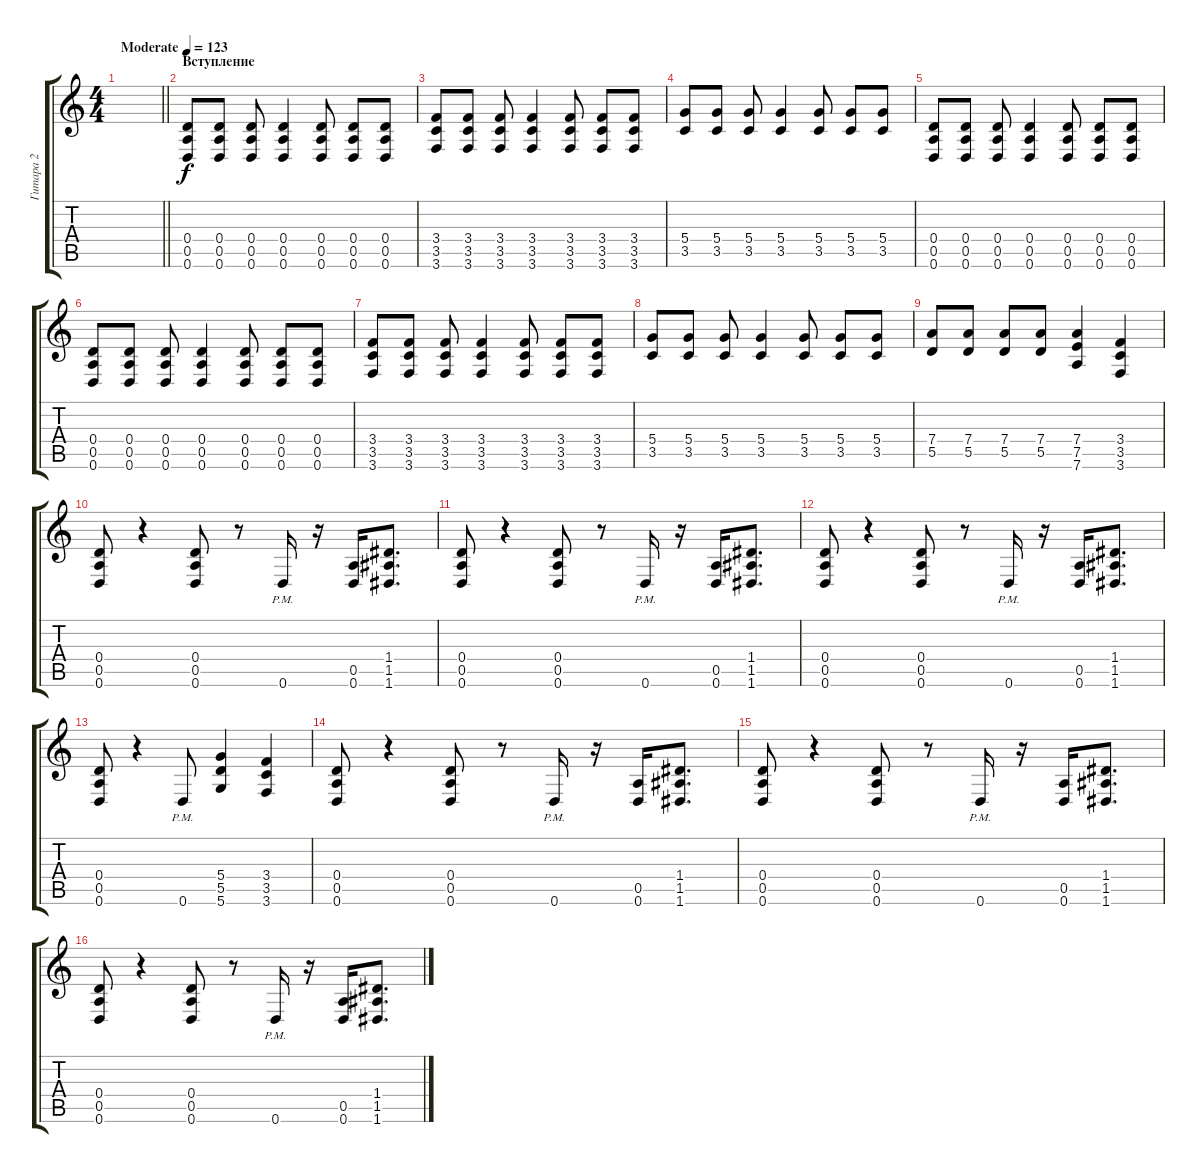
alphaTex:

\track ("Гитара 2" "Гитара 2") {instrument distortionguitar}
\staff {score tabs}
\tuning (E4 B3 G3 D3 A2 D2) {hide}
\ts (4 4)
\tempo (123 "Moderate")
\clef g2
\barLineRight lightlight
\ks c
|
\section ("" "Вступление")
(0.4 0.5 0.6).8 (0.4 0.5 0.6).8 (0.4 0.5 0.6).8 (0.4 0.5 0.6).4 (0.4 0.5 0.6).8 (0.4 0.5 0.6).8 (0.4 0.5 0.6).8 |
(3.4 3.5 3.6).8 (3.4 3.5 3.6).8 (3.4 3.5 3.6).8 (3.4 3.5 3.6).4 (3.4 3.5 3.6).8 (3.4 3.5 3.6).8 (3.4 3.5 3.6).8 |
(5.4 3.5).8 (5.4 3.5).8 (5.4 3.5).8 (5.4 3.5).4 (5.4 3.5).8 (5.4 3.5).8 (5.4 3.5).8 |
(0.4 0.5 0.6).8 (0.4 0.5 0.6).8 (0.4 0.5 0.6).8 (0.4 0.5 0.6).4 (0.4 0.5 0.6).8 (0.4 0.5 0.6).8 (0.4 0.5 0.6).8 |
(0.4 0.5 0.6).8 (0.4 0.5 0.6).8 (0.4 0.5 0.6).8 (0.4 0.5 0.6).4 (0.4 0.5 0.6).8 (0.4 0.5 0.6).8 (0.4 0.5 0.6).8 |
(3.4 3.5 3.6).8 (3.4 3.5 3.6).8 (3.4 3.5 3.6).8 (3.4 3.5 3.6).4 (3.4 3.5 3.6).8 (3.4 3.5 3.6).8 (3.4 3.5 3.6).8 |
(5.4 3.5).8 (5.4 3.5).8 (5.4 3.5).8 (5.4 3.5).4 (5.4 3.5).8 (5.4 3.5).8 (5.4 3.5).8 |
(7.4 5.5).8 (7.4 5.5).8 (7.4 5.5).8 (7.4 5.5).8 (7.4 7.5 7.6).4 (3.4 3.5 3.6).4 |
(0.4 0.5 0.6).8 r.4 (0.4 0.5 0.6).8 r.8 0.6{pm}.16 r.16 (0.5 0.6).16 (1.4 1.5 1.6).8{d} |
(0.4 0.5 0.6).8 r.4 (0.4 0.5 0.6).8 r.8 0.6{pm}.16 r.16 (0.5 0.6).16 (1.4 1.5 1.6).8{d} |
(0.4 0.5 0.6).8 r.4 (0.4 0.5 0.6).8 r.8 0.6{pm}.16 r.16 (0.5 0.6).16 (1.4 1.5 1.6).8{d} |
(0.4 0.5 0.6).8 r.4 0.6{pm}.8 (5.4 5.5 5.6).4 (3.4 3.5 3.6).4 |
(0.4 0.5 0.6).8 r.4 (0.4 0.5 0.6).8 r.8 0.6{pm}.16 r.16 (0.5 0.6).16 (1.4 1.5 1.6).8{d} |
(0.4 0.5 0.6).8 r.4 (0.4 0.5 0.6).8 r.8 0.6{pm}.16 r.16 (0.5 0.6).16 (1.4 1.5 1.6).8{d} |
(0.4 0.5 0.6).8 r.4 (0.4 0.5 0.6).8 r.8 0.6{pm}.16 r.16 (0.5 0.6).16 (1.4 1.5 1.6).8{d}
